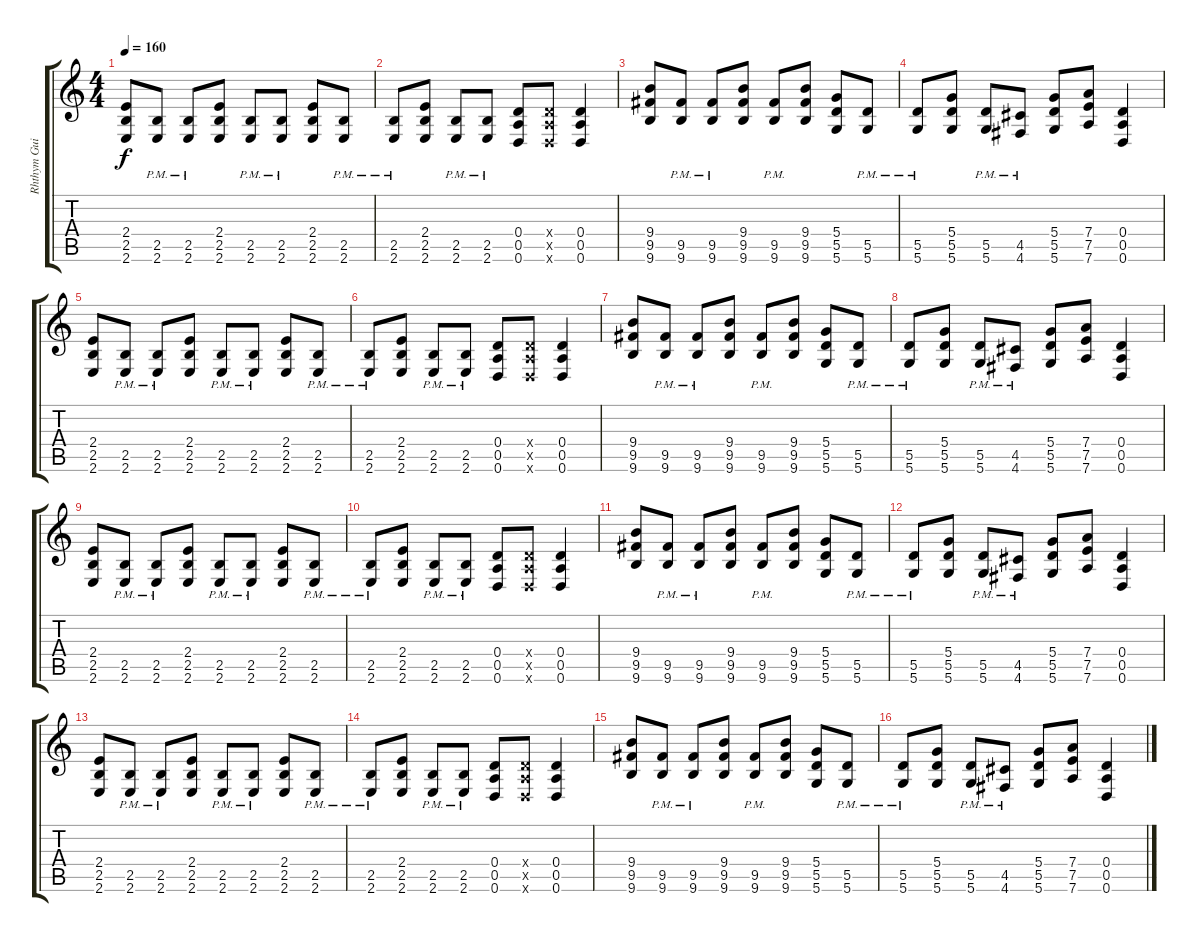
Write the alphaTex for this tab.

\track ("Rhthym Guitar" "Rhthym Gui") {instrument distortionguitar}
\staff {score tabs}
\tuning (E4 B3 G3 D3 A2 D2) {hide}
\ts (4 4)
\tempo 160
\clef g2
\ks c
(2.4 2.5 2.6).8{dy f instrument distortionguitar} (2.5{pm} 2.6{pm}).8 (2.5{pm} 2.6{pm}).8 (2.4 2.5 2.6).8 (2.5{pm} 2.6{pm}).8 (2.5{pm} 2.6{pm}).8 (2.4 2.5 2.6).8 (2.5{pm} 2.6{pm}).8 |
(2.5{pm} 2.6{pm}).8 (2.4 2.5 2.6).8 (2.5{pm} 2.6{pm}).8 (2.5{pm} 2.6{pm}).8 (0.4 0.5 0.6).8 (0.4{x} 0.5{x} 0.6{x}).8 (0.4 0.5 0.6).4 |
(9.4 9.5 9.6).8 (9.5{pm} 9.6{pm}).8 (9.5{pm} 9.6{pm}).8 (9.4 9.5 9.6).8 (9.5{pm} 9.6{pm}).8 (9.4 9.5 9.6).8 (5.4 5.5 5.6).8 (5.5{pm} 5.6{pm}).8 |
(5.5{pm} 5.6{pm}).8 (5.4 5.5 5.6).8 (5.5{pm} 5.6{pm}).8 (4.5{pm} 4.6{pm}).8 (5.4 5.5 5.6).8 (7.4 7.5 7.6).8 (0.4 0.5 0.6).4 |
(2.4 2.5 2.6).8 (2.5{pm} 2.6{pm}).8 (2.5{pm} 2.6{pm}).8 (2.4 2.5 2.6).8 (2.5{pm} 2.6{pm}).8 (2.5{pm} 2.6{pm}).8 (2.4 2.5 2.6).8 (2.5{pm} 2.6{pm}).8 |
(2.5{pm} 2.6{pm}).8 (2.4 2.5 2.6).8 (2.5{pm} 2.6{pm}).8 (2.5{pm} 2.6{pm}).8 (0.4 0.5 0.6).8 (0.4{x} 0.5{x} 0.6{x}).8 (0.4 0.5 0.6).4 |
(9.4 9.5 9.6).8 (9.5{pm} 9.6{pm}).8 (9.5{pm} 9.6{pm}).8 (9.4 9.5 9.6).8 (9.5{pm} 9.6{pm}).8 (9.4 9.5 9.6).8 (5.4 5.5 5.6).8 (5.5{pm} 5.6{pm}).8 |
(5.5{pm} 5.6{pm}).8 (5.4 5.5 5.6).8 (5.5{pm} 5.6{pm}).8 (4.5{pm} 4.6{pm}).8 (5.4 5.5 5.6).8 (7.4 7.5 7.6).8 (0.4 0.5 0.6).4 |
(2.4 2.5 2.6).8 (2.5{pm} 2.6{pm}).8 (2.5{pm} 2.6{pm}).8 (2.4 2.5 2.6).8 (2.5{pm} 2.6{pm}).8 (2.5{pm} 2.6{pm}).8 (2.4 2.5 2.6).8 (2.5{pm} 2.6{pm}).8 |
(2.5{pm} 2.6{pm}).8 (2.4 2.5 2.6).8 (2.5{pm} 2.6{pm}).8 (2.5{pm} 2.6{pm}).8 (0.4 0.5 0.6).8 (0.4{x} 0.5{x} 0.6{x}).8 (0.4 0.5 0.6).4 |
(9.4 9.5 9.6).8 (9.5{pm} 9.6{pm}).8 (9.5{pm} 9.6{pm}).8 (9.4 9.5 9.6).8 (9.5{pm} 9.6{pm}).8 (9.4 9.5 9.6).8 (5.4 5.5 5.6).8 (5.5{pm} 5.6{pm}).8 |
(5.5{pm} 5.6{pm}).8 (5.4 5.5 5.6).8 (5.5{pm} 5.6{pm}).8 (4.5{pm} 4.6{pm}).8 (5.4 5.5 5.6).8 (7.4 7.5 7.6).8 (0.4 0.5 0.6).4 |
(2.4 2.5 2.6).8 (2.5{pm} 2.6{pm}).8 (2.5{pm} 2.6{pm}).8 (2.4 2.5 2.6).8 (2.5{pm} 2.6{pm}).8 (2.5{pm} 2.6{pm}).8 (2.4 2.5 2.6).8 (2.5{pm} 2.6{pm}).8 |
(2.5{pm} 2.6{pm}).8 (2.4 2.5 2.6).8 (2.5{pm} 2.6{pm}).8 (2.5{pm} 2.6{pm}).8 (0.4 0.5 0.6).8 (0.4{x} 0.5{x} 0.6{x}).8 (0.4 0.5 0.6).4 |
(9.4 9.5 9.6).8 (9.5{pm} 9.6{pm}).8 (9.5{pm} 9.6{pm}).8 (9.4 9.5 9.6).8 (9.5{pm} 9.6{pm}).8 (9.4 9.5 9.6).8 (5.4 5.5 5.6).8 (5.5{pm} 5.6{pm}).8 |
(5.5{pm} 5.6{pm}).8 (5.4 5.5 5.6).8 (5.5{pm} 5.6{pm}).8 (4.5{pm} 4.6{pm}).8 (5.4 5.5 5.6).8 (7.4 7.5 7.6).8 (0.4 0.5 0.6).4
